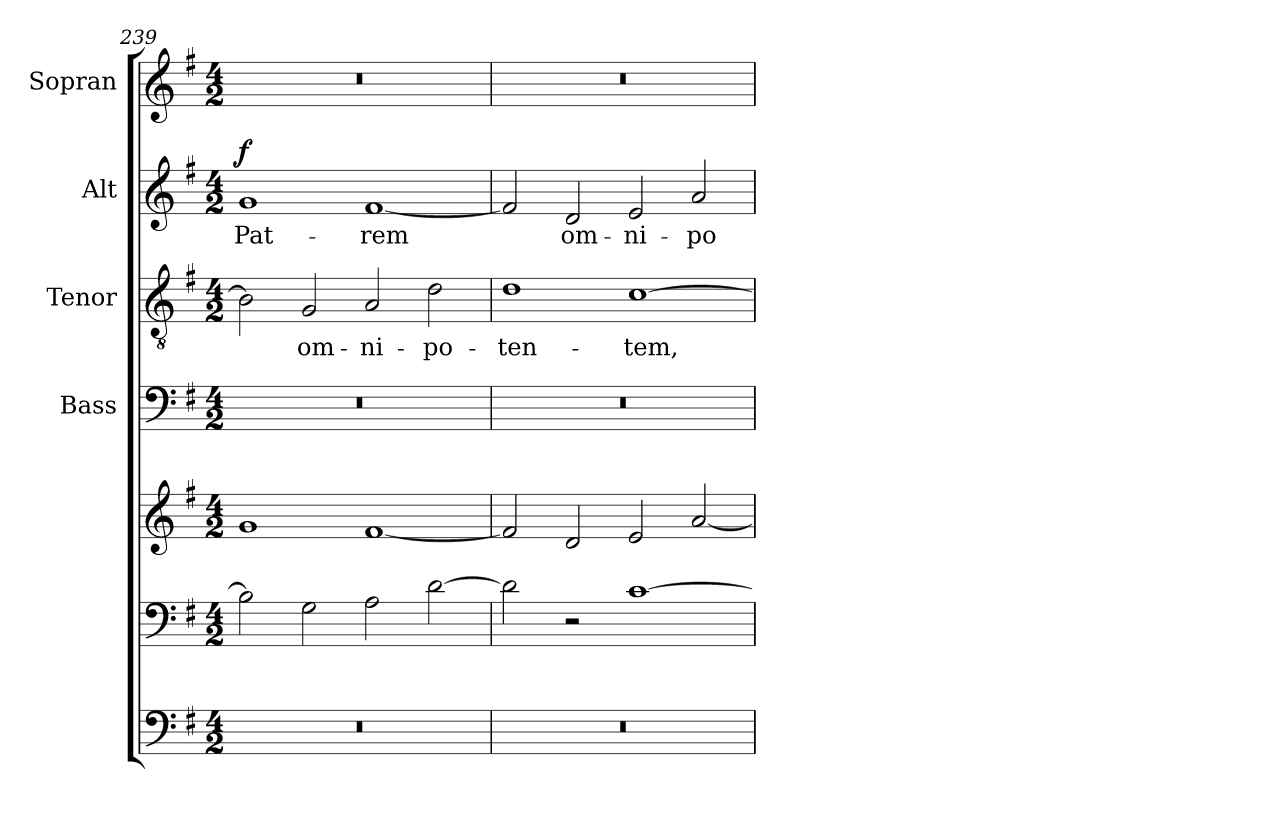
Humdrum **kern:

**kern	**kern	**kern	**kern	**kern	**text	**kern	**text	**dynam	**kern
*part6	*part5	*part5	*part4	*part3	*part3	*part2	*part2	*part2	*part1
*staff7	*staff6	*staff5	*staff4	*staff3	*staff3	*staff2	*staff2	*staff2	*staff1
*	*	*	*I"Bass	*I"Tenor	*	*I"Alt	*	*	*I"Sopran
*	*	*	*I'B.	*I'T.	*	*I'A.	*	*	*I'S.
*clefF4	*clefF4	*clefG2	*clefF4	*clefGv2	*	*clefG2	*	*	*clefG2
*k[f#]	*k[f#]	*k[f#]	*k[f#]	*k[f#]	*	*k[f#]	*	*	*k[f#]
*G:	*G:	*G:	*G:	*G:	*	*G:	*	*	*G:
*M4/2	*M4/2	*M4/2	*M4/2	*M4/2	*	*M4/2	*	*	*M4/2
=239	=239	=239	=239	=239	=239	=239	=239	=239	=239
!	!	!	!	!	!	!	!LO:LY:b	!LO:DY:a	!
0r	2B\]	1g	0r	2B\]	.	1g	Pat-	f	0r
!	!	!	!	!	!LO:LY:b	!	!	!	!
.	2G\	.	.	2G/	om-	.	.	.	.
!	!	!	!	!	!LO:LY:b	!	!LO:LY:b	!	!
.	2A\	[1f#	.	2A/	-ni-	[1f#	-rem	.	.
!	!	!	!	!	!LO:LY:b	!	!	!	!
.	[2d\	.	.	2d\	-po-	.	.	.	.
!!LO:PB:g=z
=240	=240	=240	=240	=240	=240	=240	=240	=240	=240
!	!	!	!	!	!LO:LY:b	!	!	!	!
0r	2d\]	2f#/]	0r	1d	-ten-	2f#/]	.	.	0r
!	!	!	!	!	!	!	!LO:LY:b	!	!
.	2r	2d/	.	.	.	2d/	om-	.	.
!	!	!	!	!	!LO:LY:b	!	!LO:LY:b	!	!
.	[1c	2e/	.	[1c	-tem,	2e/	-ni-	.	.
!	!	!	!	!	!	!	!LO:LY:b	!	!
.	.	[2a/	.	.	.	2a/	-po-	.	.
=	=	=	=	=	=	=	=	=	=
*-	*-	*-	*-	*-	*-	*-	*-	*-	*-
